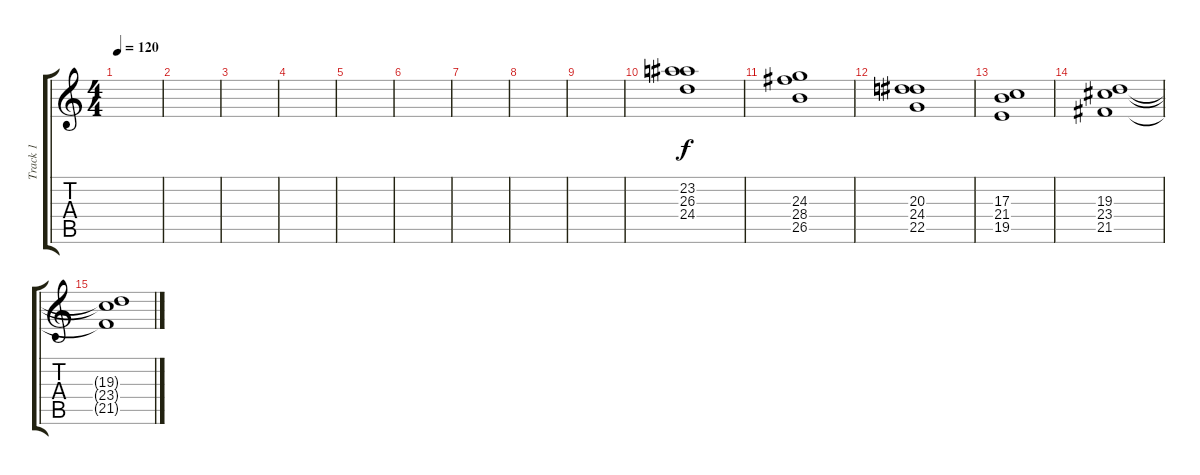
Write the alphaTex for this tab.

\track ("Track 1" "Track 1") {instrument vibraphone}
\staff {score tabs}
\tuning (E4 B3 G3 D3 A2 E2) {hide}
\ts (4 4)
\tempo 120
\clef g2
\ks c
|
|
|
|
|
|
|
|
|
(23.2 26.3 24.4).1 |
(24.3 28.4 26.5).1 |
(20.3 24.4 22.5).1 |
(17.3 21.4 19.5).1 |
(19.3 23.4 21.5).1 |
(19.3{t} 23.4{t} 21.5{t}).1
